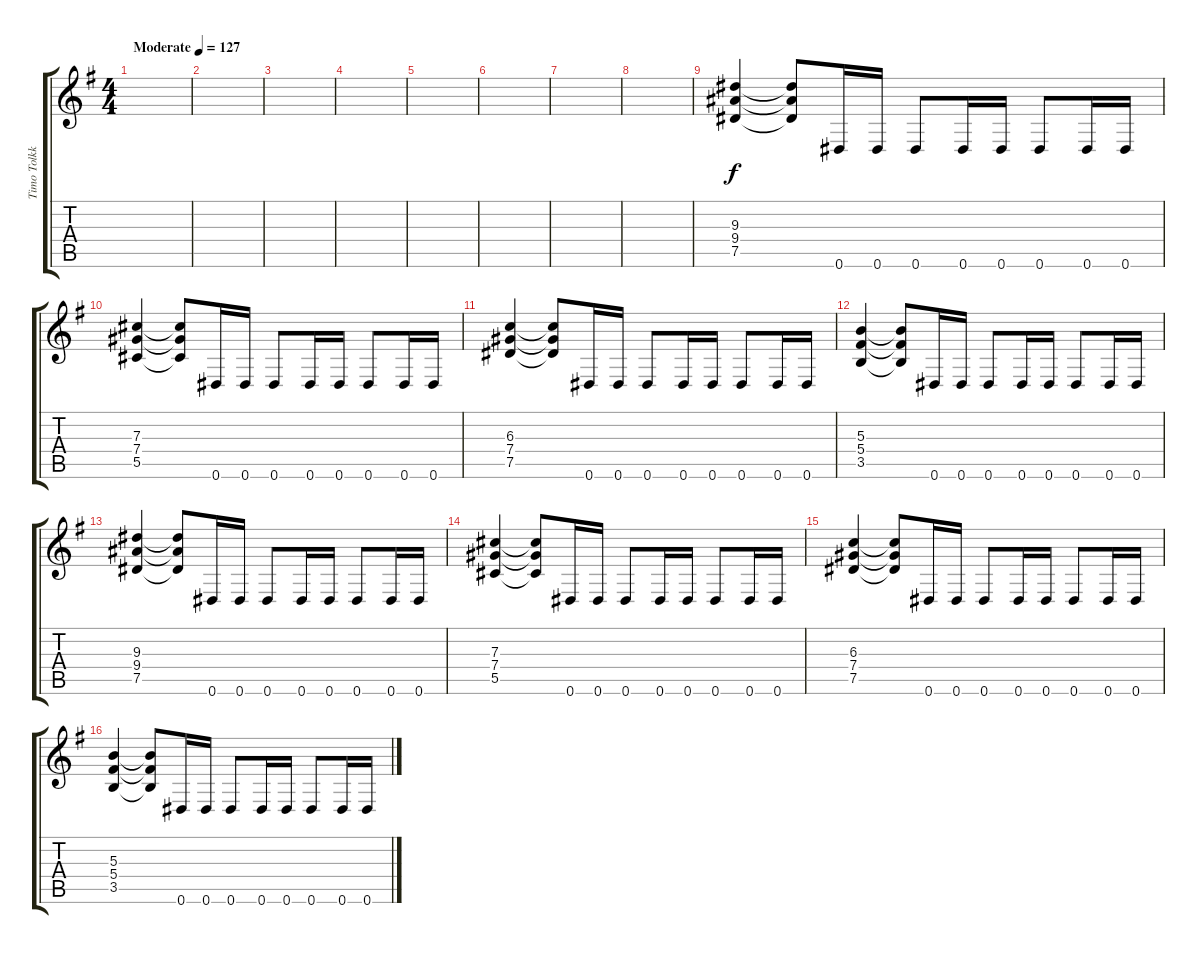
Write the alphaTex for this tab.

\track ("Timo Tolkki I" "Timo Tolkk") {instrument distortionguitar}
\staff {score tabs}
\tuning (Eb4 Bb3 Gb3 Db3 Ab2 Eb2) {hide}
\ts (4 4)
\tempo (127 "Moderate")
\clef g2
\ks g
|
|
|
|
|
|
|
|
(9.3 9.4 7.5).4 (9.3{t} 9.4{t} 7.5{t}).8 0.6.16 0.6.16 0.6.8 0.6.16 0.6.16 0.6.8 0.6.16 0.6.16 |
(7.3 7.4 5.5).4 (7.3{t} 7.4{t} 5.5{t}).8 0.6.16 0.6.16 0.6.8 0.6.16 0.6.16 0.6.8 0.6.16 0.6.16 |
(6.3 7.4 7.5).4 (6.3{t} 7.4{t} 7.5{t}).8 0.6.16 0.6.16 0.6.8 0.6.16 0.6.16 0.6.8 0.6.16 0.6.16 |
(5.3 5.4 3.5).4 (5.3{t} 5.4{t} 3.5{t}).8 0.6.16 0.6.16 0.6.8 0.6.16 0.6.16 0.6.8 0.6.16 0.6.16 |
(9.3 9.4 7.5).4 (9.3{t} 9.4{t} 7.5{t}).8 0.6.16 0.6.16 0.6.8 0.6.16 0.6.16 0.6.8 0.6.16 0.6.16 |
(7.3 7.4 5.5).4 (7.3{t} 7.4{t} 5.5{t}).8 0.6.16 0.6.16 0.6.8 0.6.16 0.6.16 0.6.8 0.6.16 0.6.16 |
(6.3 7.4 7.5).4 (6.3{t} 7.4{t} 7.5{t}).8 0.6.16 0.6.16 0.6.8 0.6.16 0.6.16 0.6.8 0.6.16 0.6.16 |
(5.3 5.4 3.5).4 (5.3{t} 5.4{t} 3.5{t}).8 0.6.16 0.6.16 0.6.8 0.6.16 0.6.16 0.6.8 0.6.16 0.6.16
